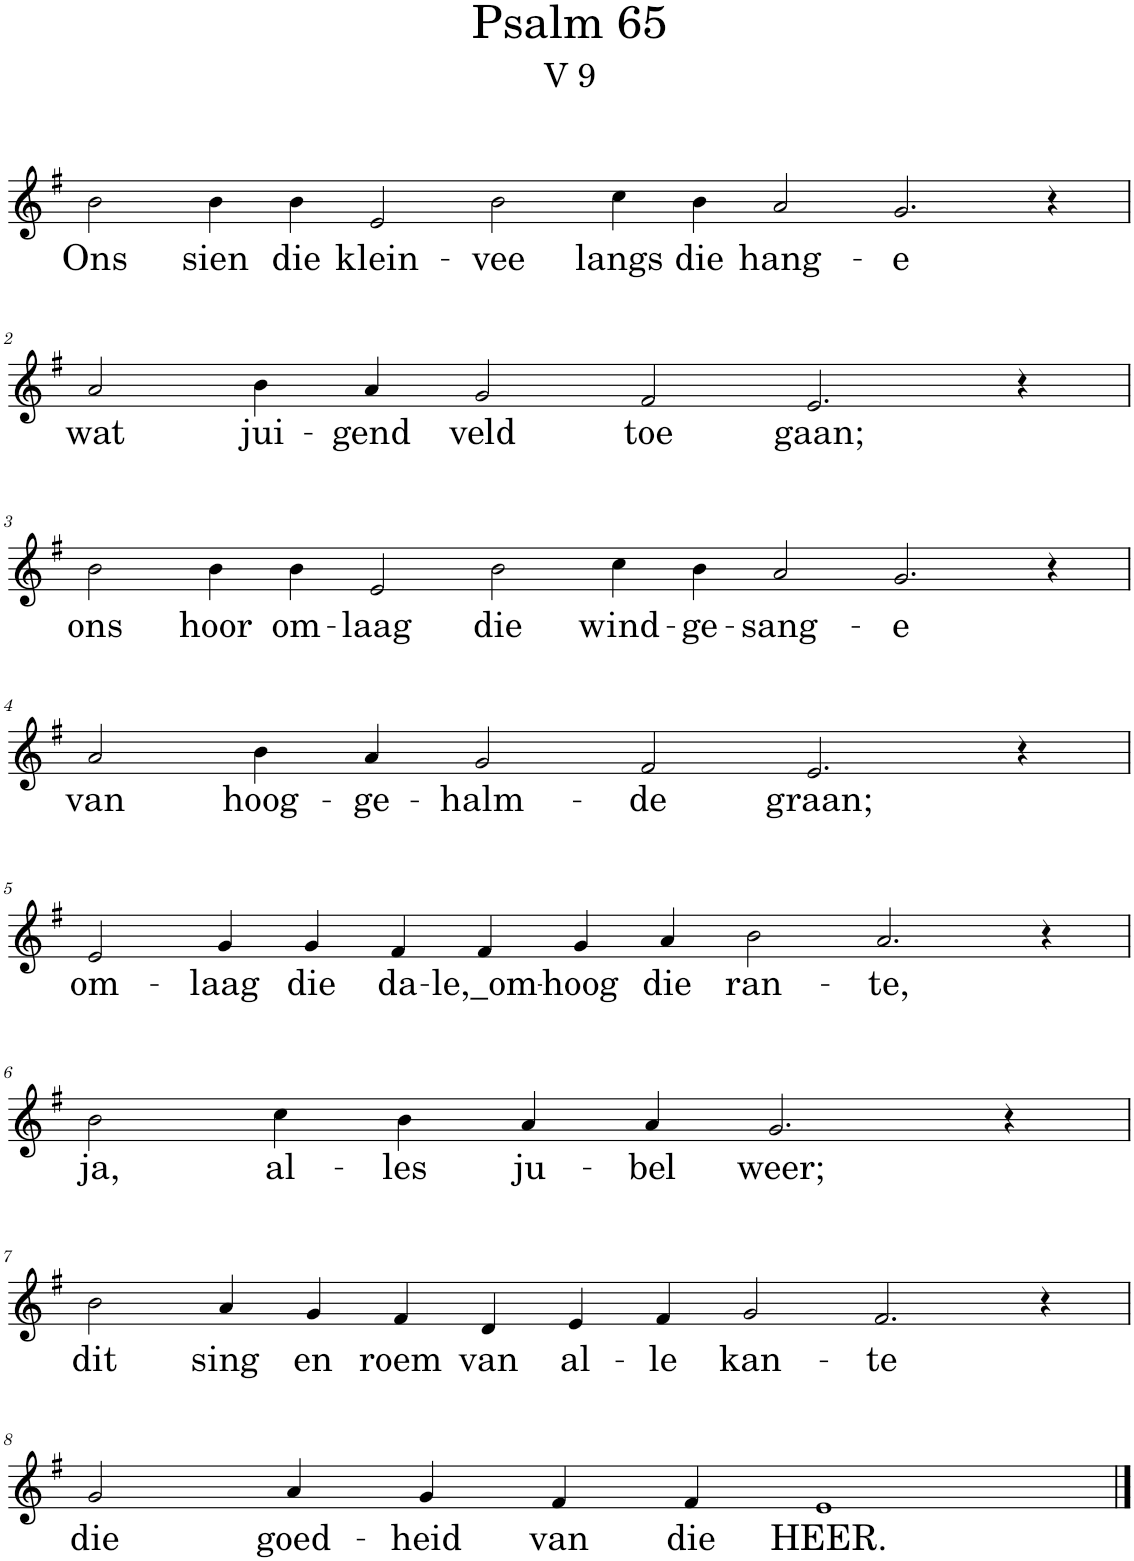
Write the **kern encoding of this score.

**kern	**text
*part1	*part1
*staff1	*staff1
*I"Pipe Organ	*
*I'Org.	*
*clefG2	*
*k[f#]	*
*M16/4	*
=1	=1
!	!LO:LY:b
2b\	Ons
!	!LO:LY:b
4b\	sien
!	!LO:LY:b
4b\	die
!	!LO:LY:b
2e/	klein-
!	!LO:LY:b
2b\	-vee
!	!LO:LY:b
4cc\	langs
!	!LO:LY:b
4b\	die
!	!LO:LY:b
2a/	hang-
!	!LO:LY:b
2.g/	-e
4r	.
!!LO:LB:g=z
=2	=2
*M12/4	*
!	!LO:LY:b
2a/	wat
!	!LO:LY:b
4b\	jui-
!	!LO:LY:b
4a/	-gend
!	!LO:LY:b
2g/	veld
!	!LO:LY:b
2f#/	toe
!	!LO:LY:b
2.e/	gaan;
4r	.
!!LO:LB:g=z
=3	=3
*M16/4	*
!	!LO:LY:b
2b\	ons
!	!LO:LY:b
4b\	hoor
!	!LO:LY:b
4b\	om-
!	!LO:LY:b
2e/	-laag
!	!LO:LY:b
2b\	die
!	!LO:LY:b
4cc\	wind-
!	!LO:LY:b
4b\	-ge-
!	!LO:LY:b
2a/	-sang-
!	!LO:LY:b
2.g/	-e
4r	.
!!LO:LB:g=z
=4	=4
*M12/4	*
!	!LO:LY:b
2a/	van
!	!LO:LY:b
4b\	hoog-
!	!LO:LY:b
4a/	-ge-
!	!LO:LY:b
2g/	-halm-
!	!LO:LY:b
2f#/	-de
!	!LO:LY:b
2.e/	graan;
4r	.
!!LO:LB:g=z
=5	=5
*M14/4	*
!	!LO:LY:b
2e/	om-
!	!LO:LY:b
4g/	-laag
!	!LO:LY:b
4g/	die
!	!LO:LY:b
4f#/	da-
!	!LO:LY:b
4f#/	-le,_om-
!	!LO:LY:b
4g/	-hoog
!	!LO:LY:b
4a/	die
!	!LO:LY:b
2b\	ran-
!	!LO:LY:b
2.a/	-te,
4r	.
!!LO:LB:g=z
=6	=6
*M10/4	*
!	!LO:LY:b
2b\	ja,
!	!LO:LY:b
4cc\	al-
!	!LO:LY:b
4b\	-les
!	!LO:LY:b
4a/	ju-
!	!LO:LY:b
4a/	-bel
!	!LO:LY:b
2.g/	weer;
4r	.
!!LO:LB:g=z
=7	=7
*M14/4	*
!	!LO:LY:b
2b\	dit
!	!LO:LY:b
4a/	sing
!	!LO:LY:b
4g/	en
!	!LO:LY:b
4f#/	roem
!	!LO:LY:b
4d/	van
!	!LO:LY:b
4e/	al-
!	!LO:LY:b
4f#/	-le
!	!LO:LY:b
2g/	kan-
!	!LO:LY:b
2.f#/	-te
4r	.
!!LO:LB:g=z
=8	=8
*M10/4	*
!	!LO:LY:b
2g/	die
!	!LO:LY:b
4a/	goed-
!	!LO:LY:b
4g/	-heid
!	!LO:LY:b
4f#/	van
!	!LO:LY:b
4f#/	die
!	!LO:LY:b
1e	HEER.
==	==
*-	*-
